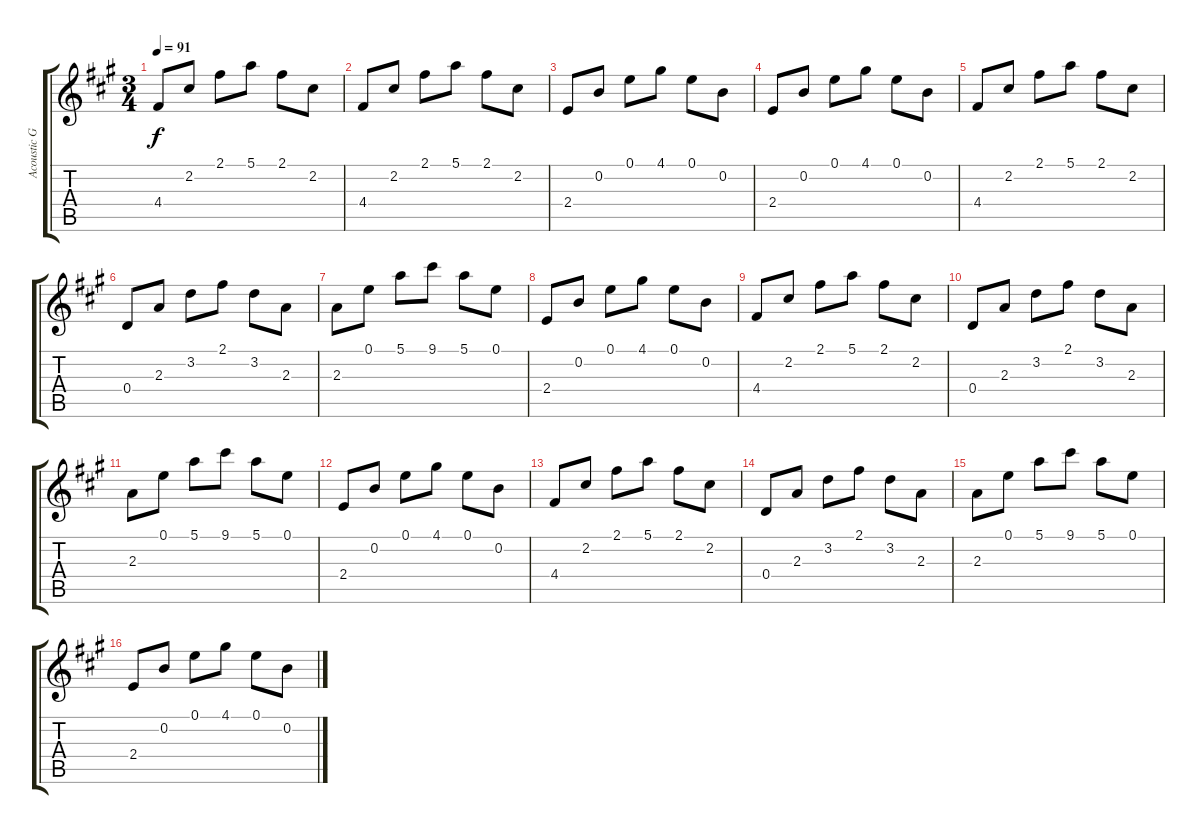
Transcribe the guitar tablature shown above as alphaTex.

\track ("Acoustic Guitar 2" "Acoustic G") {instrument acousticguitarsteel}
\staff {score tabs}
\tuning (E4 B3 G3 D3 A2 E2) {hide}
\ts (3 4)
\tempo 91
\clef g2
\ks a
4.4.8{dy f} 2.2.8 2.1.8 5.1.8 2.1.8 2.2.8 |
4.4.8 2.2.8 2.1.8 5.1.8 2.1.8 2.2.8 |
2.4.8 0.2.8 0.1.8 4.1.8 0.1.8 0.2.8 |
2.4.8 0.2.8 0.1.8 4.1.8 0.1.8 0.2.8 |
4.4.8 2.2.8 2.1.8 5.1.8 2.1.8 2.2.8 |
0.4.8 2.3.8 3.2.8 2.1.8 3.2.8 2.3.8 |
2.3.8 0.1.8 5.1.8 9.1.8 5.1.8 0.1.8 |
2.4.8 0.2.8 0.1.8 4.1.8 0.1.8 0.2.8 |
4.4.8 2.2.8 2.1.8 5.1.8 2.1.8 2.2.8 |
0.4.8 2.3.8 3.2.8 2.1.8 3.2.8 2.3.8 |
2.3.8 0.1.8 5.1.8 9.1.8 5.1.8 0.1.8 |
2.4.8 0.2.8 0.1.8 4.1.8 0.1.8 0.2.8 |
4.4.8 2.2.8 2.1.8 5.1.8 2.1.8 2.2.8 |
0.4.8 2.3.8 3.2.8 2.1.8 3.2.8 2.3.8 |
2.3.8 0.1.8 5.1.8 9.1.8 5.1.8 0.1.8 |
2.4.8 0.2.8 0.1.8 4.1.8 0.1.8 0.2.8
